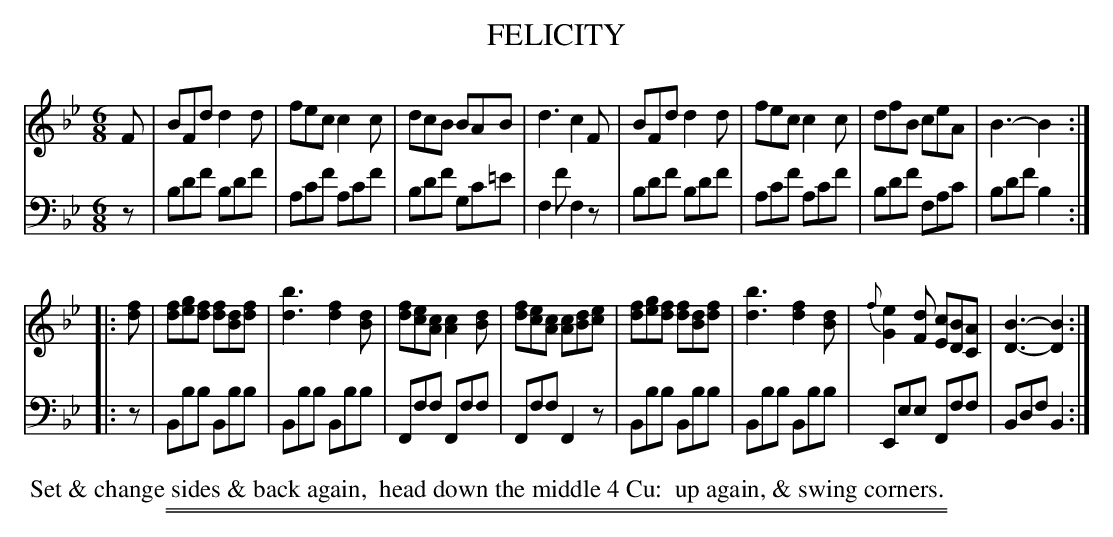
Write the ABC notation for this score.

X:1
T: FELICITY
M: 6/8
L: 1/8
K: Bb
V: 1
F |\
BFd d2d | fec c2c | dcB BAB | d3 c2F |\
BFd d2d | fec c2c | dfB ceA | B3- B2 :|
|: [fd] |\
[fd][ge][fd] [fd][dB][df] | [b3d3] [f2d2][dB] |\
[fd][ec][cA] [c2A2][dB] | [fd][ec][cA] [cA][dB][ec] |\
[fd][ge][fd] [fd][dB][fd] | [b3d3] [f2d2][dB] |\
{f}[e2G2][dF] [cE][BD][AC] | [B3-D3-] [B2D2] :|
V: 2 clef=bass middle=d
z |\
bd'f' bd'f' | ac'f' ac'f' | bd'f' gc'=e' | f2f' f2z | bd'f' bd'f' |
ac'f' ac'f' | bd'f' fac' | bd'f' b2 :||: z | Bbb Bbb | Bbb Bbb | Fff Fff |
Fff F2z | Bbb Bbb | Bbb Bbb | Eee Fff | Bdf B2 :|
